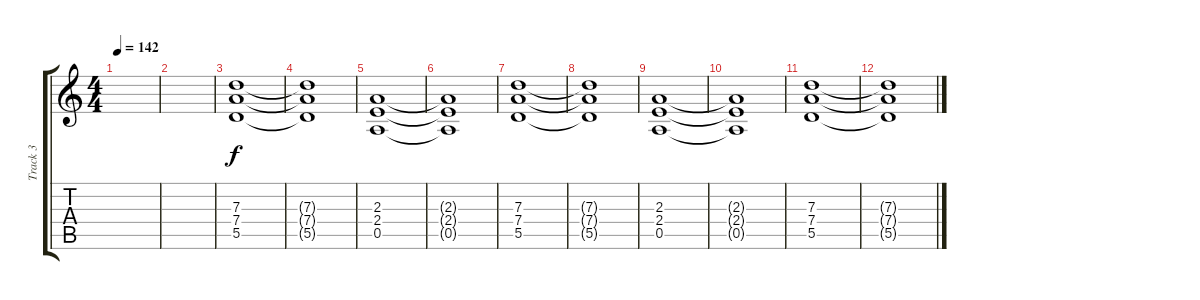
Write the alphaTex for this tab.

\track ("Track 3" "Track 3") {instrument electricguitarclean}
\staff {score tabs}
\tuning (E4 B3 G3 D3 A2 E2) {hide}
\ts (4 4)
\tempo 142
\clef g2
\ks c
|
|
(7.3 7.4 5.5).1{instrument distortionguitar} |
(7.3{t} 7.4{t} 5.5{t}).1 |
(2.3 2.4 0.5).1 |
(2.3{t} 2.4{t} 0.5{t}).1 |
(7.3 7.4 5.5).1 |
(7.3{t} 7.4{t} 5.5{t}).1 |
(2.3 2.4 0.5).1 |
(2.3{t} 2.4{t} 0.5{t}).1 |
(7.3 7.4 5.5).1{instrument distortionguitar} |
(7.3{t} 7.4{t} 5.5{t}).1
